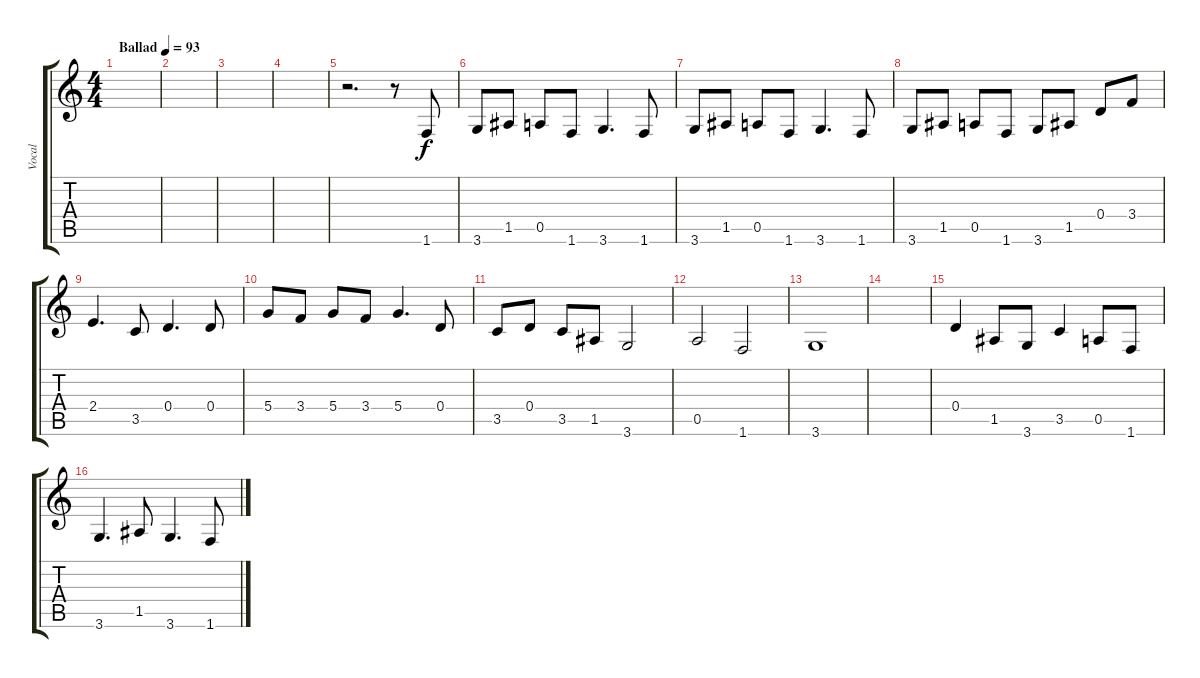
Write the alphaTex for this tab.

\track ("Vocal" "Vocal") {instrument acousticguitarsteel}
\staff {score tabs}
\tuning (E4 B3 G3 D3 A2 E2) {hide}
\ts (4 4)
\tempo (93 "Ballad")
\clef g2
\ks c
|
|
|
|
r.2{d} r.8 1.6.8 |
3.6.8 1.5.8 0.5.8 1.6.8 3.6.4{d} 1.6.8 |
3.6.8 1.5.8 0.5.8 1.6.8 3.6.4{d} 1.6.8 |
3.6.8 1.5.8 0.5.8 1.6.8 3.6.8 1.5.8 0.4.8 3.4.8 |
2.4.4{d} 3.5.8 0.4.4{d} 0.4.8 |
5.4.8 3.4.8 5.4.8 3.4.8 5.4.4{d} 0.4.8 |
3.5.8 0.4.8 3.5.8 1.5.8 3.6.2 |
0.5.2 1.6.2 |
3.6.1 |
|
0.4.4 1.5.8 3.6.8 3.5.4 0.5.8 1.6.8 |
3.6.4{d} 1.5.8 3.6.4{d} 1.6.8
